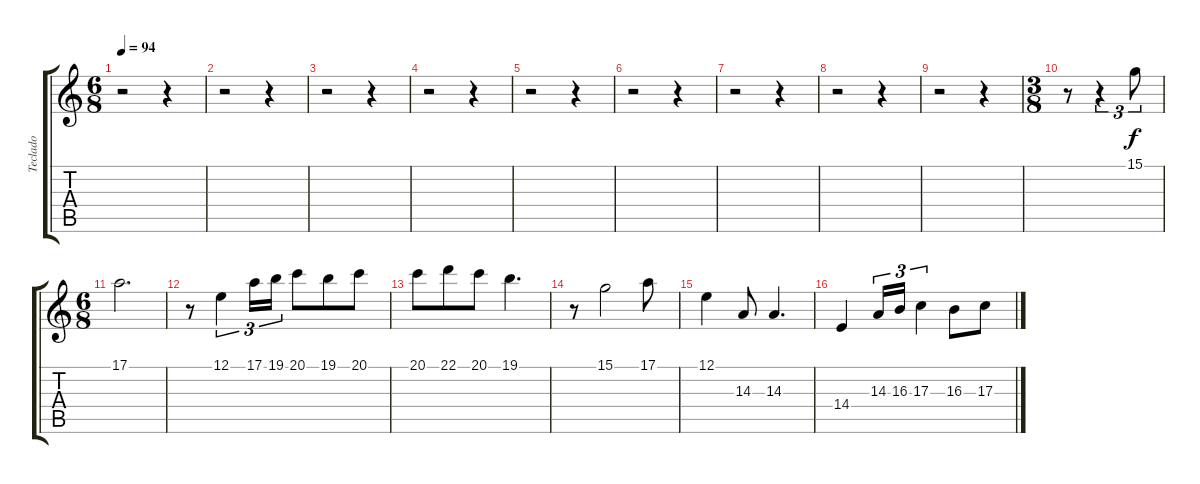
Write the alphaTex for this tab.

\track ("Teclado" "Teclado") {instrument acousticgrandpiano}
\staff {score tabs}
\tuning (E4 B3 G3 D3 A2 E2) {hide}
\ts (6 8)
\tempo 94
\clef g2
\ks c
r.2{dy f} r.4 |
r.2 r.4 |
r.2 r.4 |
r.2 r.4 |
r.2 r.4 |
r.2 r.4 |
r.2 r.4 |
r.2 r.4 |
r.2 r.4 |
\ts (3 8)
r.8 r.4{tu (3 2)} 15.1.8{tu (3 2)} |
\ts (6 8)
17.1.2{d} |
r.8 12.1.4{tu (3 2)} 17.1.16{tu (3 2)} 19.1.16{tu (3 2)} 20.1.8 19.1.8 20.1.8 |
20.1.8 22.1.8 20.1.8 19.1.4{d} |
r.8 15.1.2 17.1.8 |
12.1.4 14.3.8 14.3.4{d} |
14.4.4 14.3.16{tu (3 2)} 16.3.16{tu (3 2)} 17.3.4{tu (3 2)} 16.3.8 17.3.8
